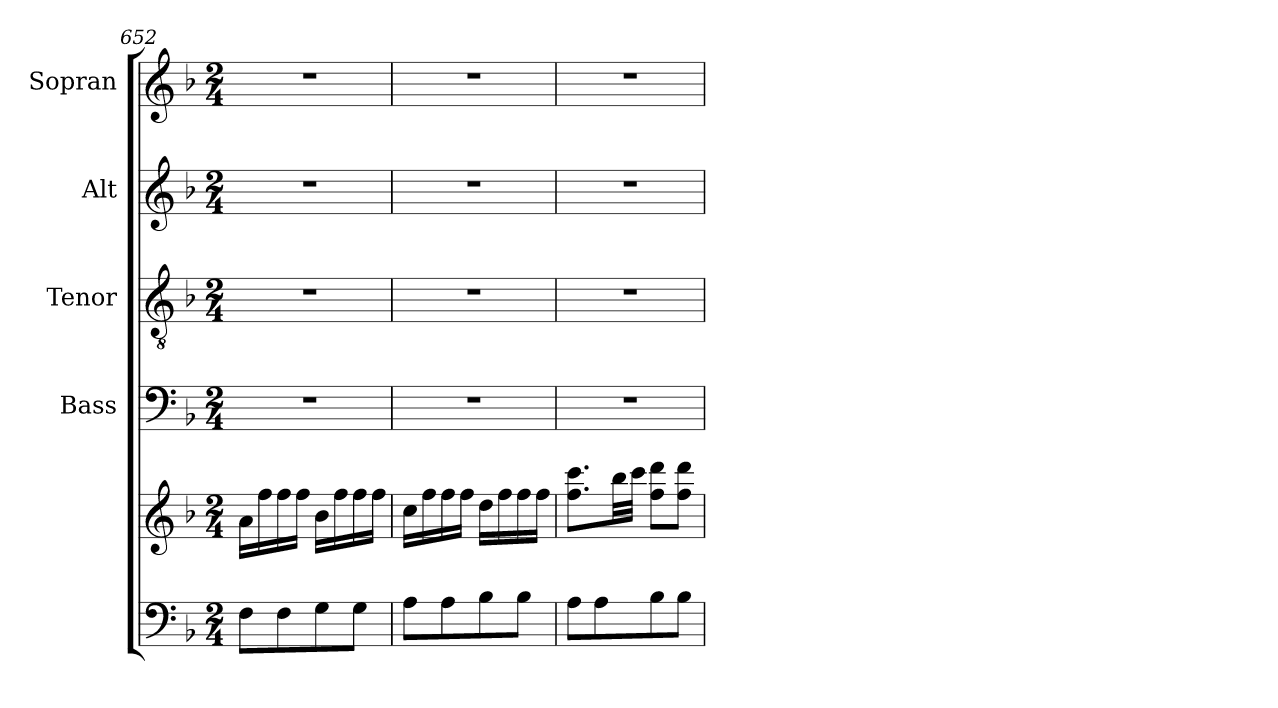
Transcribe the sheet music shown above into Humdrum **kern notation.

**kern	**kern	**kern	**kern	**kern	**kern
*part5	*part5	*part4	*part3	*part2	*part1
*staff6	*staff5	*staff4	*staff3	*staff2	*staff1
*	*	*I"Bass	*I"Tenor	*I"Alt	*I"Sopran
*	*	*I'B.	*I'T.	*I'A.	*I'S.
*clefF4	*clefG2	*clefF4	*clefGv2	*clefG2	*clefG2
*k[b-]	*k[b-]	*k[b-]	*k[b-]	*k[b-]	*k[b-]
*F:	*F:	*F:	*F:	*F:	*F:
*M2/4	*M2/4	*M2/4	*M2/4	*M2/4	*M2/4
=652	=652	=652	=652	=652	=652
8F\L	16a\LL	2r	2r	2r	2r
.	16ff\	.	.	.	.
8F\	16ff\	.	.	.	.
.	16ff\JJ	.	.	.	.
8G\	16b-\LL	.	.	.	.
.	16ff\	.	.	.	.
8G\J	16ff\	.	.	.	.
.	16ff\JJ	.	.	.	.
=653	=653	=653	=653	=653	=653
8A\L	16cc\LL	2r	2r	2r	2r
.	16ff\	.	.	.	.
8A\	16ff\	.	.	.	.
.	16ff\JJ	.	.	.	.
8B-\	16dd\LL	.	.	.	.
.	16ff\	.	.	.	.
8B-\J	16ff\	.	.	.	.
.	16ff\JJ	.	.	.	.
=654	=654	=654	=654	=654	=654
8A\L	8.ff\ 8.ccc\L	2r	2r	2r	2r
8A\	.	.	.	.	.
.	32bb-\LL	.	.	.	.
.	32ccc\JJJ	.	.	.	.
8B-\	8ff\ 8ddd\L	.	.	.	.
8B-\J	8ff\ 8ddd\J	.	.	.	.
=	=	=	=	=	=
*-	*-	*-	*-	*-	*-
